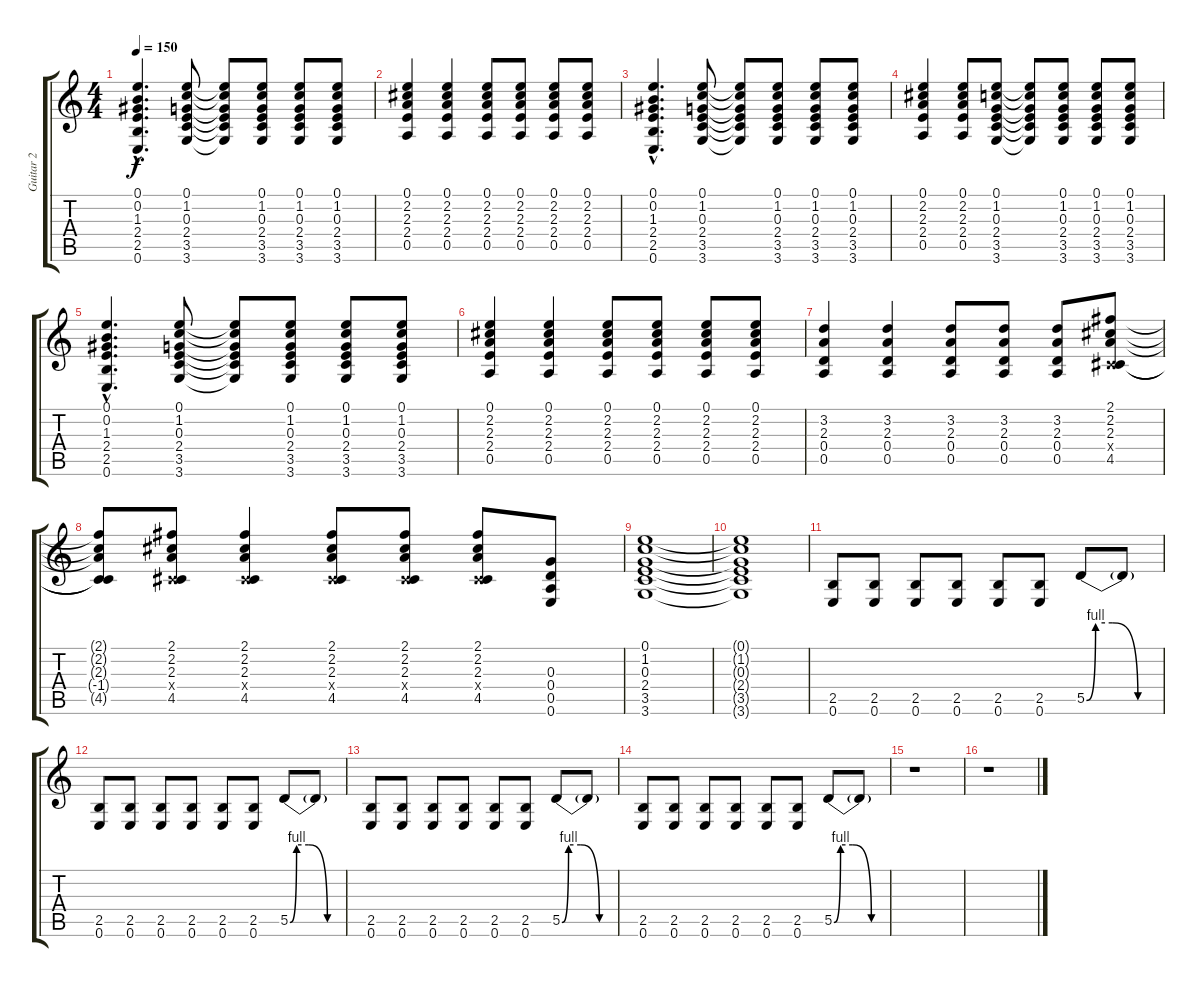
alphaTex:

\track ("Guitar 2" "Guitar 2") {instrument overdrivenguitar}
\staff {score tabs}
\tuning (E4 B3 G3 D3 A2 E2) {hide}
\ts (4 4)
\tempo 150
\clef g2
\ks c
(0.1{hac} 0.2{hac} 1.3{hac} 2.4{hac} 2.5{hac} 0.6{hac}).4{d dy f} (0.1 1.2 0.3 2.4 3.5 3.6).8 (0.1{t} 1.2{t} 0.3{t} 2.4{t} 3.5{t} 3.6{t}).8 (0.1 1.2 0.3 2.4 3.5 3.6).8 (0.1 1.2 0.3 2.4 3.5 3.6).8 (0.1 1.2 0.3 2.4 3.5 3.6).8 |
(0.1 2.2 2.3 2.4 0.5).4 (0.1 2.2 2.3 2.4 0.5).4 (0.1 2.2 2.3 2.4 0.5).8 (0.1 2.2 2.3 2.4 0.5).8 (0.1 2.2 2.3 2.4 0.5).8 (0.1 2.2 2.3 2.4 0.5).8 |
(0.1{hac} 0.2{hac} 1.3{hac} 2.4{hac} 2.5{hac} 0.6{hac}).4{d} (0.1 1.2 0.3 2.4 3.5 3.6).8 (0.1{t} 1.2{t} 0.3{t} 2.4{t} 3.5{t} 3.6{t}).8 (0.1 1.2 0.3 2.4 3.5 3.6).8 (0.1 1.2 0.3 2.4 3.5 3.6).8 (0.1 1.2 0.3 2.4 3.5 3.6).8 |
(0.1 2.2 2.3 2.4 0.5).4 (0.1 2.2 2.3 2.4 0.5).8 (0.1 1.2 0.3 2.4 3.5 3.6).8 (0.1{t} 1.2{t} 0.3{t} 2.4{t} 3.5{t} 3.6{t}).8 (0.1 1.2 0.3 2.4 3.5 3.6).8 (0.1 1.2 0.3 2.4 3.5 3.6).8 (0.1 1.2 0.3 2.4 3.5 3.6).8 |
(0.1{hac} 0.2{hac} 1.3{hac} 2.4{hac} 2.5{hac} 0.6{hac}).4{d} (0.1 1.2 0.3 2.4 3.5 3.6).8 (0.1{t} 1.2{t} 0.3{t} 2.4{t} 3.5{t} 3.6{t}).8 (0.1 1.2 0.3 2.4 3.5 3.6).8 (0.1 1.2 0.3 2.4 3.5 3.6).8 (0.1 1.2 0.3 2.4 3.5 3.6).8 |
(0.1 2.2 2.3 2.4 0.5).4 (0.1 2.2 2.3 2.4 0.5).4 (0.1 2.2 2.3 2.4 0.5).8 (0.1 2.2 2.3 2.4 0.5).8 (0.1 2.2 2.3 2.4 0.5).8 (0.1 2.2 2.3 2.4 0.5).8 |
(3.2 2.3 0.4 0.5).4 (3.2 2.3 0.4 0.5).4 (3.2 2.3 0.4 0.5).8 (3.2 2.3 0.4 0.5).8 (3.2 2.3 0.4 0.5).8 (2.1 2.2 2.3 -1.4{x} 4.5).8 |
(2.1{t} 2.2{t} 2.3{t} -1.4{t} 4.5{t}).8 (2.1 2.2 2.3 -1.4{x} 4.5).8 (2.1 2.2 2.3 -1.4{x} 4.5).4 (2.1 2.2 2.3 -1.4{x} 4.5).8 (2.1 2.2 2.3 -1.4{x} 4.5).8 (2.1 2.2 2.3 -1.4{x} 4.5).8 (0.3 0.4 0.5 0.6).8 |
(0.1 1.2 0.3 2.4 3.5 3.6).1 |
(0.1{t} 1.2{t} 0.3{t} 2.4{t} 3.5{t} 3.6{t}).1 |
(2.5 0.6).8 (2.5 0.6).8 (2.5 0.6).8 (2.5 0.6).8 (2.5 0.6).8 (2.5 0.6).8 5.5{be (custom 0 0 7 4 20 4 40 0 60 0)}.8 5.5{t}.8 |
(2.5 0.6).8 (2.5 0.6).8 (2.5 0.6).8 (2.5 0.6).8 (2.5 0.6).8 (2.5 0.6).8 5.5{be (custom 0 0 7 4 20 4 40 0 60 0)}.8 5.5{t}.8 |
(2.5 0.6).8 (2.5 0.6).8 (2.5 0.6).8 (2.5 0.6).8 (2.5 0.6).8 (2.5 0.6).8 5.5{be (custom 0 0 7 4 20 4 40 0 60 0)}.8 5.5{t}.8 |
(2.5 0.6).8 (2.5 0.6).8 (2.5 0.6).8 (2.5 0.6).8 (2.5 0.6).8 (2.5 0.6).8 5.5{be (custom 0 0 7 4 20 4 40 0 60 0)}.8 5.5{t}.8 |
r.1 |
r.1
